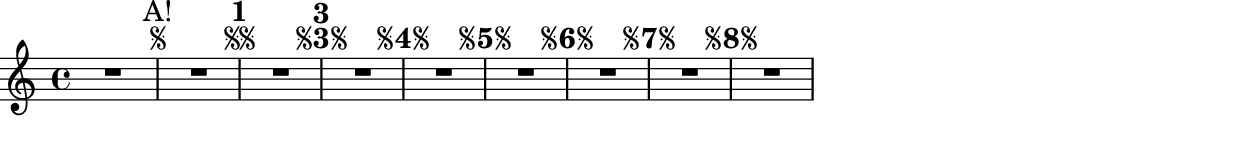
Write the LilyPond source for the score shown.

%% Generated by lilypond-book
%% Options: [exampleindent=10.16\mm,indent=0\mm,line-width=160\mm,paper-height=845.047\pt,paper-width=597.508\pt,papersize='(cons (* 597.508 pt) (* 845.047 pt))]
\include "lilypond-book-preamble.ly"


% ****************************************************************
% Start cut-&-pastable-section
% ****************************************************************

#(ly:set-option 'eps-box-padding 3.000000)



\paper {
  #(set-paper-size '(cons (* 597.508 pt) (* 845.047 pt)))
  indent = 0\mm
  line-width = 160\mm
  % offset the left padding, also add 1mm as lilypond creates cropped
  % images with a little space on the right
  line-width = #(- line-width (* mm  3.000000) (* mm 1))
}

\layout {
  
}




% ****************************************************************
% ly snippet:
% ****************************************************************
\sourcefilename "/lilypond-2.25.21/input/regression/mark-tracking-conflict-specific-segno-mark.ly"
\sourcefileline 0
\version "2.23.6"
#(ly:set-option 'warning-as-error #t)

\header {
  texidoc = "LilyPond issues warnings when @code{\\segnoMark @var{n}}
conflicts with certain other simultaneous marks, and engraves only the
first.

Segno marks 1 to@tie{}3 should appear with various rehearsal marks.
Segno marks 4 to@tie{}8 should appear alone."
}

\layout {
  \context {
    \Score
    rehearsalMarkFormatter = #format-mark-numbers
  }
}

\parallelMusic upper,lower {
  R1 \segnoMark 1 |
  R1 \mark "A!" |
  %% no warning

  R1 \segnoMark 2 |
  R1 \mark \default |
  %% no warning

  R1 \segnoMark 3 |
  R1 \mark 3 |
  %% no warning

  R1 \segnoMark 4 |
  R1 \segnoMark \default |
  %% no warning

  R1 \segnoMark 5 |
  R1 \segnoMark 9 |
  #(ly:expect-warning (ly:translate-cpp-warning-scheme
                       "conflict with event: `%s'") "segno-mark-event")
  #(ly:expect-warning (ly:translate-cpp-warning-scheme
                       "discarding event: `%s'") "segno-mark-event")

  R1 \segnoMark 6 |
  R1 \codaMark \default |
  #(ly:expect-warning (ly:translate-cpp-warning-scheme
                       "conflict with event: `%s'") "segno-mark-event")
  #(ly:expect-warning (ly:translate-cpp-warning-scheme
                       "discarding event: `%s'") "coda-mark-event")

  R1 \segnoMark 7 |
  R1 \codaMark 3 |
  #(ly:expect-warning (ly:translate-cpp-warning-scheme
                       "conflict with event: `%s'") "segno-mark-event")
  #(ly:expect-warning (ly:translate-cpp-warning-scheme
                       "discarding event: `%s'") "coda-mark-event")

  R1 \segnoMark 8 |
  R1 \sectionLabel "Coda" |
  #(ly:expect-warning (ly:translate-cpp-warning-scheme
                       "conflict with event: `%s'") "segno-mark-event")
  #(ly:expect-warning (ly:translate-cpp-warning-scheme
                       "discarding event: `%s'") "section-label-event")

  R1 |
  R1 |
}

\new Staff <<
  \new Voice \upper
  \new Voice \lower
>>



% ****************************************************************
% end ly snippet
% ****************************************************************
